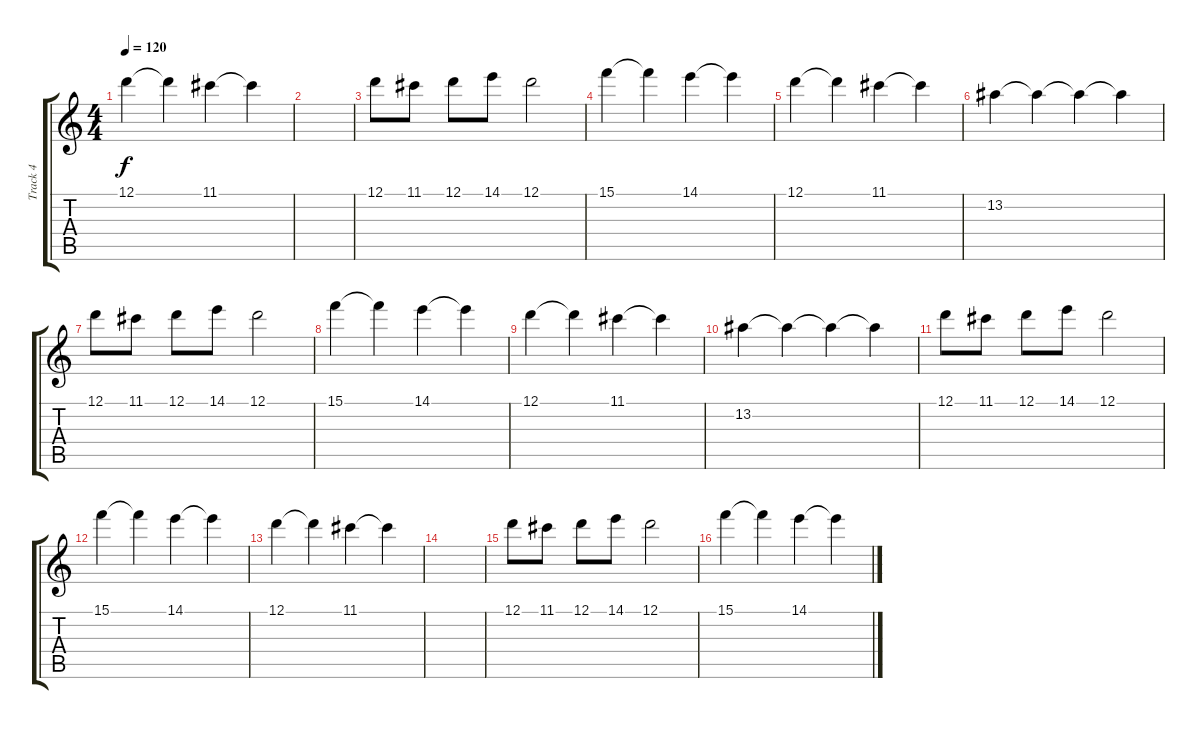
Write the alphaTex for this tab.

\track ("Track 4" "Track 4") {instrument acousticguitarsteel}
\staff {score tabs}
\tuning (D4 A3 F3 C3 G2 D2) {hide}
\ts (4 4)
\tempo 120
\clef g2
\ks c
12.1.4{dy f} 12.1{t}.4 11.1.4 11.1{t}.4 |
|
12.1.8 11.1.8 12.1.8 14.1.8 12.1.2 |
15.1.4 15.1{t}.4 14.1.4 14.1{t}.4 |
12.1.4 12.1{t}.4 11.1.4 11.1{t}.4 |
13.2.4 13.2{t}.4 13.2{t}.4 13.2{t}.4 |
12.1.8 11.1.8 12.1.8 14.1.8 12.1.2 |
15.1.4 15.1{t}.4 14.1.4 14.1{t}.4 |
12.1.4 12.1{t}.4 11.1.4 11.1{t}.4 |
13.2.4 13.2{t}.4 13.2{t}.4 13.2{t}.4 |
12.1.8 11.1.8 12.1.8 14.1.8 12.1.2 |
15.1.4 15.1{t}.4 14.1.4 14.1{t}.4 |
12.1.4 12.1{t}.4 11.1.4 11.1{t}.4 |
|
12.1.8 11.1.8 12.1.8 14.1.8 12.1.2 |
15.1.4 15.1{t}.4 14.1.4 14.1{t}.4
